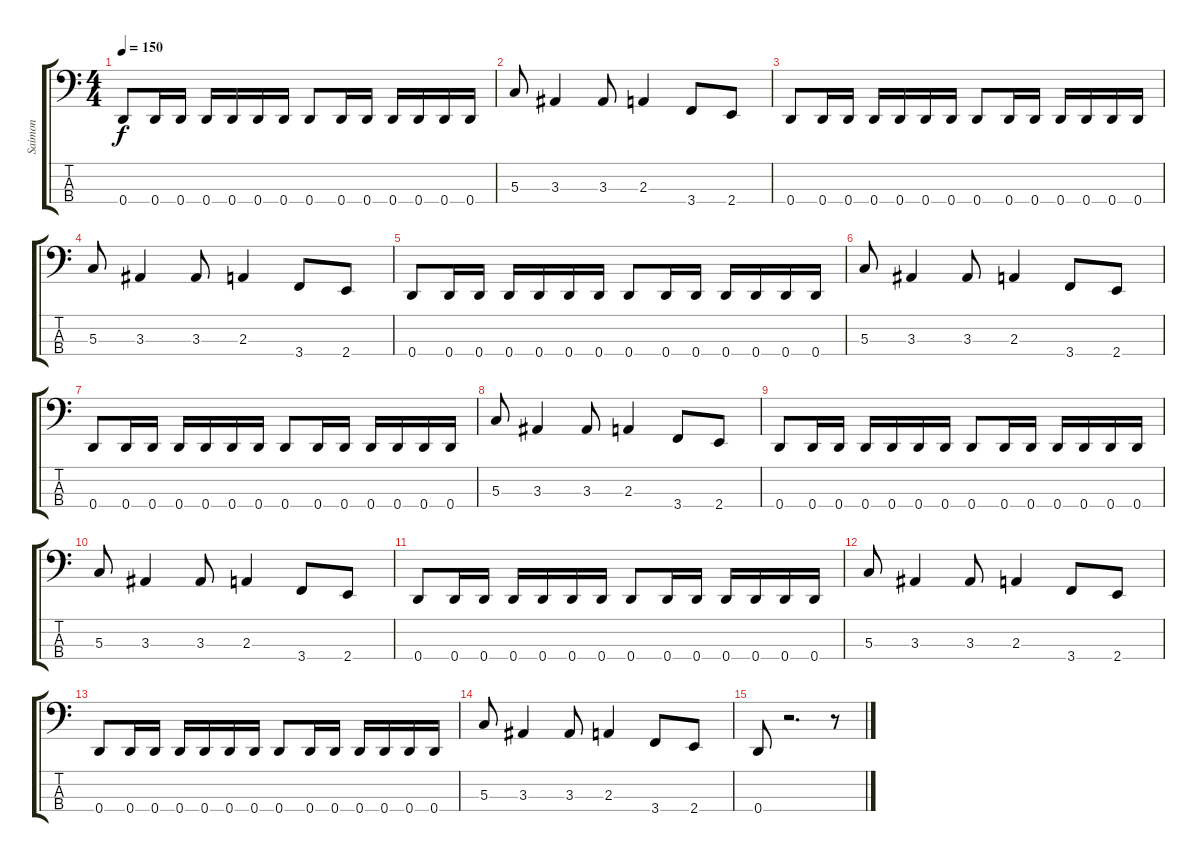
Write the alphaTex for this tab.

\track ("Saimon" "Saimon") {instrument electricbassfinger}
\staff {score tabs}
\tuning (F2 C2 G1 D1) {hide}
\ts (4 4)
\tempo 150
\clef f4
\ks c
0.4.8{dy f} 0.4.16 0.4.16 0.4.16 0.4.16 0.4.16 0.4.16 0.4.8 0.4.16 0.4.16 0.4.16 0.4.16 0.4.16 0.4.16 |
5.3.8 3.3.4 3.3.8 2.3.4 3.4.8 2.4.8 |
0.4.8 0.4.16 0.4.16 0.4.16 0.4.16 0.4.16 0.4.16 0.4.8 0.4.16 0.4.16 0.4.16 0.4.16 0.4.16 0.4.16 |
5.3.8 3.3.4 3.3.8 2.3.4 3.4.8 2.4.8 |
0.4.8 0.4.16 0.4.16 0.4.16 0.4.16 0.4.16 0.4.16 0.4.8 0.4.16 0.4.16 0.4.16 0.4.16 0.4.16 0.4.16 |
5.3.8 3.3.4 3.3.8 2.3.4 3.4.8 2.4.8 |
0.4.8 0.4.16 0.4.16 0.4.16 0.4.16 0.4.16 0.4.16 0.4.8 0.4.16 0.4.16 0.4.16 0.4.16 0.4.16 0.4.16 |
5.3.8 3.3.4 3.3.8 2.3.4 3.4.8 2.4.8 |
0.4.8 0.4.16 0.4.16 0.4.16 0.4.16 0.4.16 0.4.16 0.4.8 0.4.16 0.4.16 0.4.16 0.4.16 0.4.16 0.4.16 |
5.3.8 3.3.4 3.3.8 2.3.4 3.4.8 2.4.8 |
0.4.8 0.4.16 0.4.16 0.4.16 0.4.16 0.4.16 0.4.16 0.4.8 0.4.16 0.4.16 0.4.16 0.4.16 0.4.16 0.4.16 |
5.3.8 3.3.4 3.3.8 2.3.4 3.4.8 2.4.8 |
0.4.8 0.4.16 0.4.16 0.4.16 0.4.16 0.4.16 0.4.16 0.4.8 0.4.16 0.4.16 0.4.16 0.4.16 0.4.16 0.4.16 |
5.3.8 3.3.4 3.3.8 2.3.4 3.4.8 2.4.8 |
0.4.8 r.2{d} r.8
